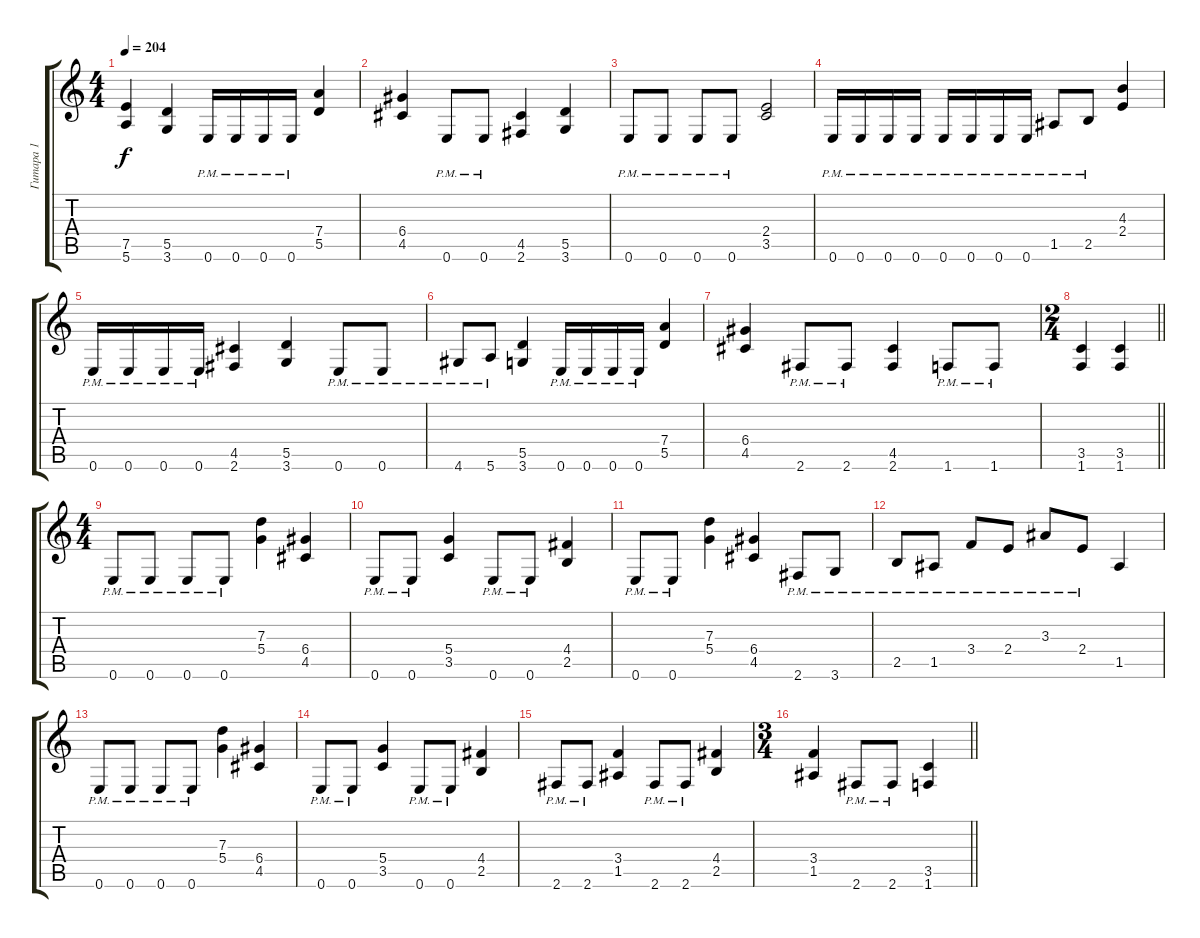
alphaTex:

\track ("Гитара 1" "Гитара 1") {instrument distortionguitar}
\staff {score tabs}
\tuning (E4 B3 G3 D3 A2 E2) {hide}
\ts (4 4)
\tempo 204
\clef g2
\ks c
(7.5 5.6).4{dy f} (5.5 3.6).4 0.6{pm}.16 0.6{pm}.16 0.6{pm}.16 0.6{pm}.16 (7.4 5.5).4 |
(6.4 4.5).4 0.6{pm}.8 0.6{pm}.8 (4.5 2.6).4 (5.5 3.6).4 |
0.6{pm}.8 0.6{pm}.8 0.6{pm}.8 0.6{pm}.8 (2.4 3.5).2 |
0.6{pm}.16 0.6{pm}.16 0.6{pm}.16 0.6{pm}.16 0.6{pm}.16 0.6{pm}.16 0.6{pm}.16 0.6{pm}.16 1.5{pm}.8 2.5{pm}.8 (4.3 2.4).4 |
0.6{pm}.16 0.6{pm}.16 0.6{pm}.16 0.6{pm}.16 (4.5 2.6).4 (5.5 3.6).4 0.6{pm}.8 0.6{pm}.8 |
4.6{pm}.8 5.6{pm}.8 (5.5 3.6).4 0.6{pm}.16 0.6{pm}.16 0.6{pm}.16 0.6{pm}.16 (7.4 5.5).4 |
(6.4 4.5).4 2.6{pm}.8 2.6{pm}.8 (4.5 2.6).4 1.6{pm}.8 1.6{pm}.8 |
\ts (2 4)
\barLineRight lightlight
(3.5 1.6).4 (3.5 1.6).4 |
\ts (4 4)
0.6{pm}.8 0.6{pm}.8 0.6{pm}.8 0.6{pm}.8 (7.3 5.4).4 (6.4 4.5).4 |
0.6{pm}.8 0.6{pm}.8 (5.4 3.5).4 0.6{pm}.8 0.6{pm}.8 (4.4 2.5).4 |
0.6{pm}.8 0.6{pm}.8 (7.3 5.4).4 (6.4 4.5).4 2.6{pm}.8 3.6{pm}.8 |
2.5{pm}.8 1.5{pm}.8 3.4{pm}.8 2.4{pm}.8 3.3{pm}.8 2.4{pm}.8 1.5.4 |
0.6{pm}.8 0.6{pm}.8 0.6{pm}.8 0.6{pm}.8 (7.3 5.4).4 (6.4 4.5).4 |
0.6{pm}.8 0.6{pm}.8 (5.4 3.5).4 0.6{pm}.8 0.6{pm}.8 (4.4 2.5).4 |
2.6{pm}.8 2.6{pm}.8 (3.4 1.5).4 2.6{pm}.8 2.6{pm}.8 (4.4 2.5).4 |
\ts (3 4)
\barLineRight lightlight
(3.4 1.5).4 2.6{pm}.8 2.6{pm}.8 (3.5 1.6).4
